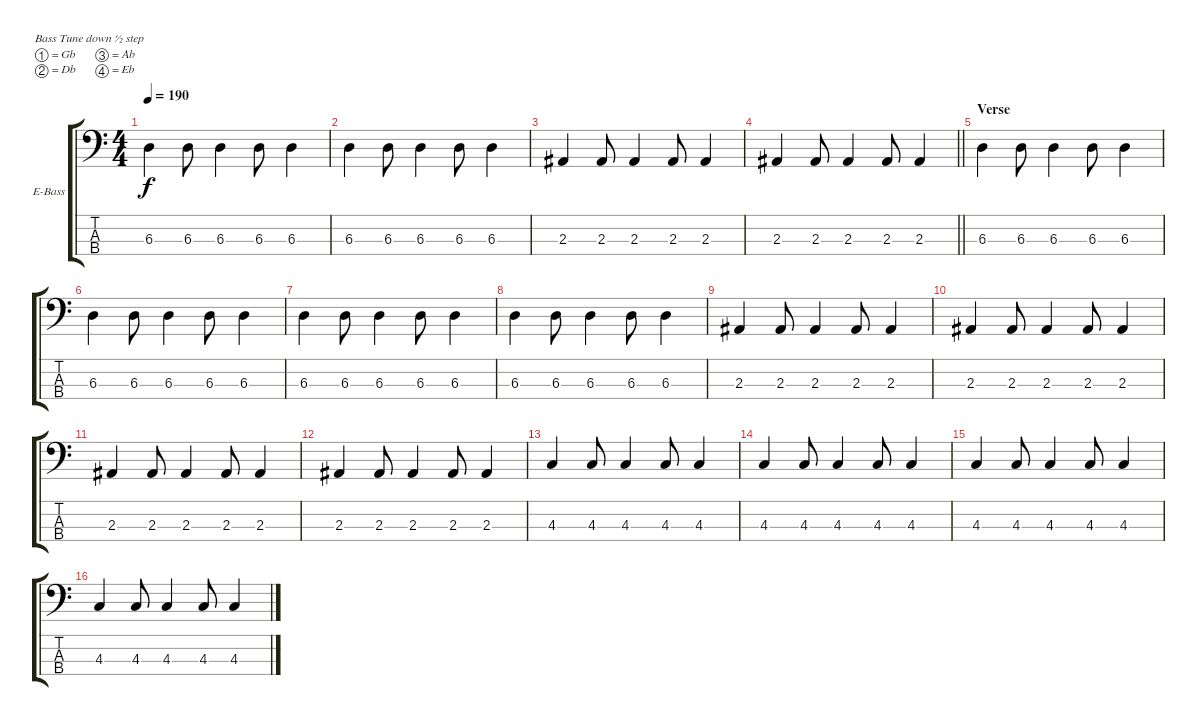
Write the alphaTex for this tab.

\bracketExtendMode groupsimilarinstruments
\firstSystemTrackNameOrientation horizontal
\otherSystemsTrackNameOrientation horizontal
\track ("Bass" "E-Bass") {instrument electricbasspick}
\staff {score tabs}
\tuning (Gb2 Db2 Ab1 Eb1)
\ts (4 4)
\tempo 190
\clef f4
\ks c
6.3.4{dy f} 6.3.8 6.3.4 6.3.8 6.3.4 |
6.3.4 6.3.8 6.3.4 6.3.8 6.3.4 |
2.3.4 2.3.8 2.3.4 2.3.8 2.3.4 |
\barLineRight lightlight
2.3.4 2.3.8 2.3.4 2.3.8 2.3.4 |
\section ("" "Verse")
6.3.4 6.3.8 6.3.4 6.3.8 6.3.4 |
6.3.4 6.3.8 6.3.4 6.3.8 6.3.4 |
6.3.4 6.3.8 6.3.4 6.3.8 6.3.4 |
6.3.4 6.3.8 6.3.4 6.3.8 6.3.4 |
2.3.4 2.3.8 2.3.4 2.3.8 2.3.4 |
2.3.4 2.3.8 2.3.4 2.3.8 2.3.4 |
2.3.4 2.3.8 2.3.4 2.3.8 2.3.4 |
2.3.4 2.3.8 2.3.4 2.3.8 2.3.4 |
4.3.4 4.3.8 4.3.4 4.3.8 4.3.4 |
4.3.4 4.3.8 4.3.4 4.3.8 4.3.4 |
4.3.4 4.3.8 4.3.4 4.3.8 4.3.4 |
4.3.4 4.3.8 4.3.4 4.3.8 4.3.4
